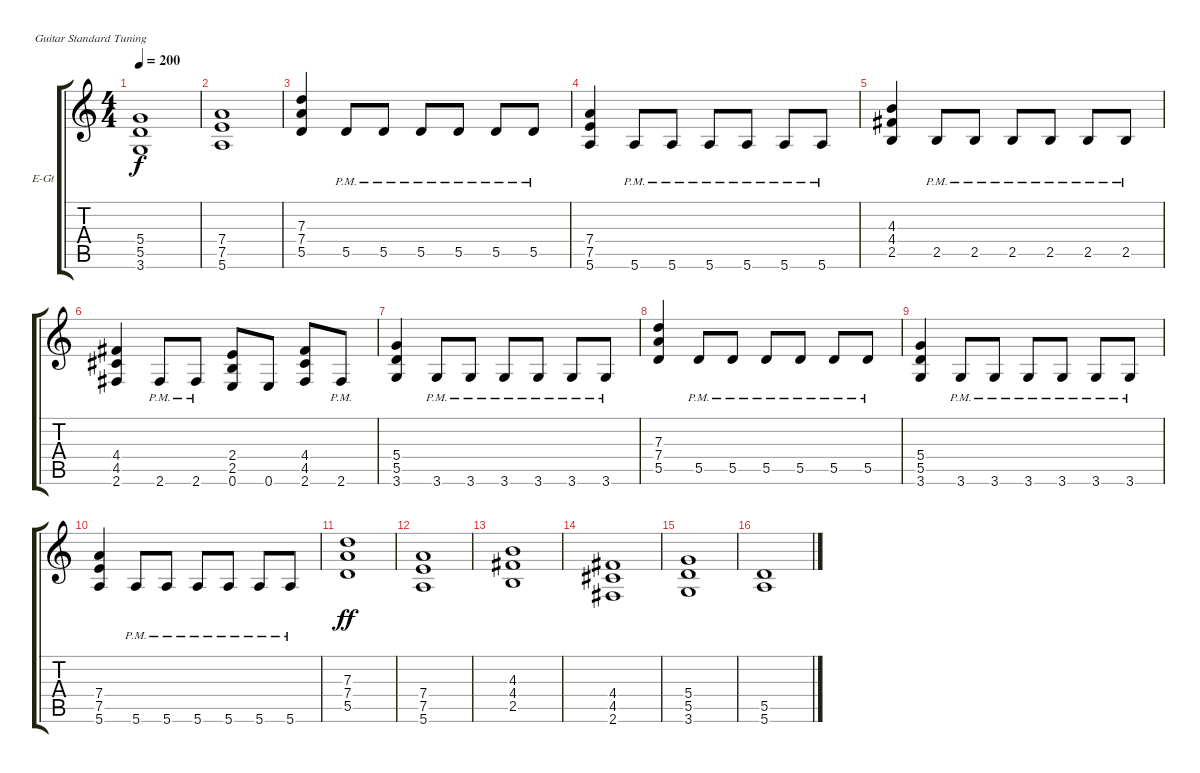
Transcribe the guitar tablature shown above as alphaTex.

\bracketExtendMode groupsimilarinstruments
\firstSystemTrackNameOrientation horizontal
\otherSystemsTrackNameOrientation horizontal
\track ("Rhythme" "E-Gt") {instrument distortionguitar}
\staff {score tabs}
\tuning (E4 B3 G3 D3 A2 E2)
\ts (4 4)
\tempo 200
\clef g2
\ks c
(5.4 5.5 3.6).1{dy f} |
(7.4 7.5 5.6).1 |
(7.3 7.4 5.5).4 5.5{pm}.8 5.5{pm}.8 5.5{pm}.8 5.5{pm}.8 5.5{pm}.8 5.5{pm}.8 |
(7.4 7.5 5.6).4 5.6{pm}.8 5.6{pm}.8 5.6{pm}.8 5.6{pm}.8 5.6{pm}.8 5.6{pm}.8 |
(4.3 4.4 2.5).4 2.5{pm}.8 2.5{pm}.8 2.5{pm}.8 2.5{pm}.8 2.5{pm}.8 2.5{pm}.8 |
(4.4 4.5 2.6).4 2.6{pm}.8 2.6{pm}.8 (2.4 2.5 0.6).8 0.6.8 (4.4 4.5 2.6).8 2.6{pm}.8 |
(5.4 5.5 3.6).4 3.6{pm}.8 3.6{pm}.8 3.6{pm}.8 3.6{pm}.8 3.6{pm}.8 3.6{pm}.8 |
(7.3 7.4 5.5).4 5.5{pm}.8 5.5{pm}.8 5.5{pm}.8 5.5{pm}.8 5.5{pm}.8 5.5{pm}.8 |
(5.4 5.5 3.6).4 3.6{pm}.8 3.6{pm}.8 3.6{pm}.8 3.6{pm}.8 3.6{pm}.8 3.6{pm}.8 |
(7.4 7.5 5.6).4 5.6{pm}.8 5.6{pm}.8 5.6{pm}.8 5.6{pm}.8 5.6{pm}.8 5.6{pm}.8 |
(7.3 7.4 5.5).1{dy ff} |
(7.4 7.5 5.6).1 |
(4.3 4.4 2.5).1 |
(4.4 4.5 2.6).1 |
(5.4 5.5 3.6).1 |
(5.5 5.6).1
